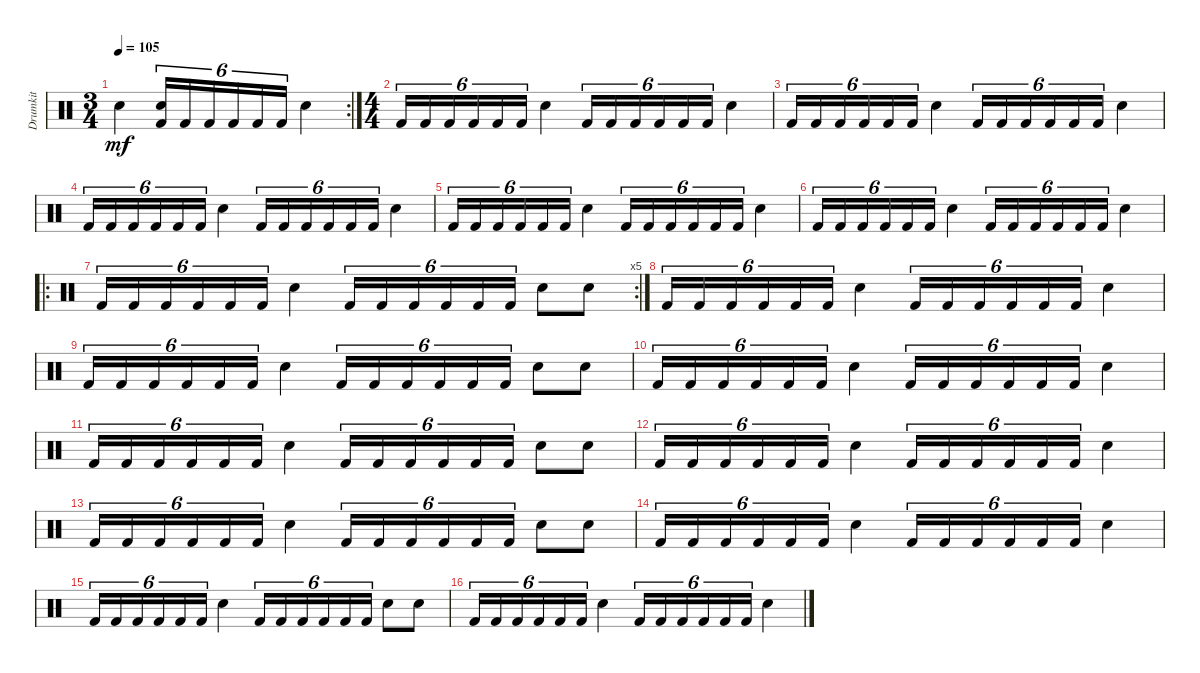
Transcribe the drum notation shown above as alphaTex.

\track ("Drumkit" "Drumkit") {instrument percussion}
\staff {score}
\articulation defaults
\rc 2
\ts (3 4)
\tempo 105
\clef neutral
\ks c "Snare (hit) 2".4{dy mf}
("Snare (hit) 2" "Kick (hit) 2").16{tu (6 4)} "Kick (hit) 2".16{tu (6 4)} "Kick (hit) 2".16{tu (6 4)} "Kick (hit) 2".16{tu (6 4)} "Kick (hit) 2".16{tu (6 4)} "Kick (hit) 2".16{tu (6 4)} "Snare (hit) 2".4 |
\ts (4 4)
"Kick (hit) 2".16{tu (6 4)} "Kick (hit) 2".16{tu (6 4)} "Kick (hit) 2".16{tu (6 4)} "Kick (hit) 2".16{tu (6 4)} "Kick (hit) 2".16{tu (6 4)} "Kick (hit) 2".16{tu (6 4)} "Snare (hit) 2".4 "Kick (hit) 2".16{tu (6 4)} "Kick (hit) 2".16{tu (6 4)} "Kick (hit) 2".16{tu (6 4)} "Kick (hit) 2".16{tu (6 4)} "Kick (hit) 2".16{tu (6 4)} "Kick (hit) 2".16{tu (6 4)} "Snare (hit) 2".4 |
"Kick (hit) 2".16{tu (6 4)} "Kick (hit) 2".16{tu (6 4)} "Kick (hit) 2".16{tu (6 4)} "Kick (hit) 2".16{tu (6 4)} "Kick (hit) 2".16{tu (6 4)} "Kick (hit) 2".16{tu (6 4)} "Snare (hit) 2".4 "Kick (hit) 2".16{tu (6 4)} "Kick (hit) 2".16{tu (6 4)} "Kick (hit) 2".16{tu (6 4)} "Kick (hit) 2".16{tu (6 4)} "Kick (hit) 2".16{tu (6 4)} "Kick (hit) 2".16{tu (6 4)} "Snare (hit) 2".4 |
"Kick (hit) 2".16{tu (6 4)} "Kick (hit) 2".16{tu (6 4)} "Kick (hit) 2".16{tu (6 4)} "Kick (hit) 2".16{tu (6 4)} "Kick (hit) 2".16{tu (6 4)} "Kick (hit) 2".16{tu (6 4)} "Snare (hit) 2".4 "Kick (hit) 2".16{tu (6 4)} "Kick (hit) 2".16{tu (6 4)} "Kick (hit) 2".16{tu (6 4)} "Kick (hit) 2".16{tu (6 4)} "Kick (hit) 2".16{tu (6 4)} "Kick (hit) 2".16{tu (6 4)} "Snare (hit) 2".4 |
"Kick (hit) 2".16{tu (6 4)} "Kick (hit) 2".16{tu (6 4)} "Kick (hit) 2".16{tu (6 4)} "Kick (hit) 2".16{tu (6 4)} "Kick (hit) 2".16{tu (6 4)} "Kick (hit) 2".16{tu (6 4)} "Snare (hit) 2".4 "Kick (hit) 2".16{tu (6 4)} "Kick (hit) 2".16{tu (6 4)} "Kick (hit) 2".16{tu (6 4)} "Kick (hit) 2".16{tu (6 4)} "Kick (hit) 2".16{tu (6 4)} "Kick (hit) 2".16{tu (6 4)} "Snare (hit) 2".4 |
"Kick (hit) 2".16{tu (6 4)} "Kick (hit) 2".16{tu (6 4)} "Kick (hit) 2".16{tu (6 4)} "Kick (hit) 2".16{tu (6 4)} "Kick (hit) 2".16{tu (6 4)} "Kick (hit) 2".16{tu (6 4)} "Snare (hit) 2".4 "Kick (hit) 2".16{tu (6 4)} "Kick (hit) 2".16{tu (6 4)} "Kick (hit) 2".16{tu (6 4)} "Kick (hit) 2".16{tu (6 4)} "Kick (hit) 2".16{tu (6 4)} "Kick (hit) 2".16{tu (6 4)} "Snare (hit) 2".4 |
\ro
\rc 5 "Kick (hit) 2".16{tu (6 4)} "Kick (hit) 2".16{tu (6 4)} "Kick (hit) 2".16{tu (6 4)} "Kick (hit) 2".16{tu (6 4)} "Kick (hit) 2".16{tu (6 4)} "Kick (hit) 2".16{tu (6 4)} "Snare (hit) 2".4 "Kick (hit) 2".16{tu (6 4)} "Kick (hit) 2".16{tu (6 4)} "Kick (hit) 2".16{tu (6 4)} "Kick (hit) 2".16{tu (6 4)} "Kick (hit) 2".16{tu (6 4)} "Kick (hit) 2".16{tu (6 4)} "Snare (hit) 2".8 "Snare (hit) 2".8
|
"Kick (hit) 2".16{tu (6 4)} "Kick (hit) 2".16{tu (6 4)} "Kick (hit) 2".16{tu (6 4)} "Kick (hit) 2".16{tu (6 4)} "Kick (hit) 2".16{tu (6 4)} "Kick (hit) 2".16{tu (6 4)} "Snare (hit) 2".4 "Kick (hit) 2".16{tu (6 4)} "Kick (hit) 2".16{tu (6 4)} "Kick (hit) 2".16{tu (6 4)} "Kick (hit) 2".16{tu (6 4)} "Kick (hit) 2".16{tu (6 4)} "Kick (hit) 2".16{tu (6 4)} "Snare (hit) 2".4 |
"Kick (hit) 2".16{tu (6 4)} "Kick (hit) 2".16{tu (6 4)} "Kick (hit) 2".16{tu (6 4)} "Kick (hit) 2".16{tu (6 4)} "Kick (hit) 2".16{tu (6 4)} "Kick (hit) 2".16{tu (6 4)} "Snare (hit) 2".4 "Kick (hit) 2".16{tu (6 4)} "Kick (hit) 2".16{tu (6 4)} "Kick (hit) 2".16{tu (6 4)} "Kick (hit) 2".16{tu (6 4)} "Kick (hit) 2".16{tu (6 4)} "Kick (hit) 2".16{tu (6 4)} "Snare (hit) 2".8 "Snare (hit) 2".8 |
"Kick (hit) 2".16{tu (6 4)} "Kick (hit) 2".16{tu (6 4)} "Kick (hit) 2".16{tu (6 4)} "Kick (hit) 2".16{tu (6 4)} "Kick (hit) 2".16{tu (6 4)} "Kick (hit) 2".16{tu (6 4)} "Snare (hit) 2".4 "Kick (hit) 2".16{tu (6 4)} "Kick (hit) 2".16{tu (6 4)} "Kick (hit) 2".16{tu (6 4)} "Kick (hit) 2".16{tu (6 4)} "Kick (hit) 2".16{tu (6 4)} "Kick (hit) 2".16{tu (6 4)} "Snare (hit) 2".4 |
"Kick (hit) 2".16{tu (6 4)} "Kick (hit) 2".16{tu (6 4)} "Kick (hit) 2".16{tu (6 4)} "Kick (hit) 2".16{tu (6 4)} "Kick (hit) 2".16{tu (6 4)} "Kick (hit) 2".16{tu (6 4)} "Snare (hit) 2".4 "Kick (hit) 2".16{tu (6 4)} "Kick (hit) 2".16{tu (6 4)} "Kick (hit) 2".16{tu (6 4)} "Kick (hit) 2".16{tu (6 4)} "Kick (hit) 2".16{tu (6 4)} "Kick (hit) 2".16{tu (6 4)} "Snare (hit) 2".8 "Snare (hit) 2".8 |
"Kick (hit) 2".16{tu (6 4)} "Kick (hit) 2".16{tu (6 4)} "Kick (hit) 2".16{tu (6 4)} "Kick (hit) 2".16{tu (6 4)} "Kick (hit) 2".16{tu (6 4)} "Kick (hit) 2".16{tu (6 4)} "Snare (hit) 2".4 "Kick (hit) 2".16{tu (6 4)} "Kick (hit) 2".16{tu (6 4)} "Kick (hit) 2".16{tu (6 4)} "Kick (hit) 2".16{tu (6 4)} "Kick (hit) 2".16{tu (6 4)} "Kick (hit) 2".16{tu (6 4)} "Snare (hit) 2".4 |
"Kick (hit) 2".16{tu (6 4)} "Kick (hit) 2".16{tu (6 4)} "Kick (hit) 2".16{tu (6 4)} "Kick (hit) 2".16{tu (6 4)} "Kick (hit) 2".16{tu (6 4)} "Kick (hit) 2".16{tu (6 4)} "Snare (hit) 2".4 "Kick (hit) 2".16{tu (6 4)} "Kick (hit) 2".16{tu (6 4)} "Kick (hit) 2".16{tu (6 4)} "Kick (hit) 2".16{tu (6 4)} "Kick (hit) 2".16{tu (6 4)} "Kick (hit) 2".16{tu (6 4)} "Snare (hit) 2".8 "Snare (hit) 2".8 |
"Kick (hit) 2".16{tu (6 4)} "Kick (hit) 2".16{tu (6 4)} "Kick (hit) 2".16{tu (6 4)} "Kick (hit) 2".16{tu (6 4)} "Kick (hit) 2".16{tu (6 4)} "Kick (hit) 2".16{tu (6 4)} "Snare (hit) 2".4 "Kick (hit) 2".16{tu (6 4)} "Kick (hit) 2".16{tu (6 4)} "Kick (hit) 2".16{tu (6 4)} "Kick (hit) 2".16{tu (6 4)} "Kick (hit) 2".16{tu (6 4)} "Kick (hit) 2".16{tu (6 4)} "Snare (hit) 2".4 |
"Kick (hit) 2".16{tu (6 4)} "Kick (hit) 2".16{tu (6 4)} "Kick (hit) 2".16{tu (6 4)} "Kick (hit) 2".16{tu (6 4)} "Kick (hit) 2".16{tu (6 4)} "Kick (hit) 2".16{tu (6 4)} "Snare (hit) 2".4 "Kick (hit) 2".16{tu (6 4)} "Kick (hit) 2".16{tu (6 4)} "Kick (hit) 2".16{tu (6 4)} "Kick (hit) 2".16{tu (6 4)} "Kick (hit) 2".16{tu (6 4)} "Kick (hit) 2".16{tu (6 4)} "Snare (hit) 2".8 "Snare (hit) 2".8 |
"Kick (hit) 2".16{tu (6 4)} "Kick (hit) 2".16{tu (6 4)} "Kick (hit) 2".16{tu (6 4)} "Kick (hit) 2".16{tu (6 4)} "Kick (hit) 2".16{tu (6 4)} "Kick (hit) 2".16{tu (6 4)} "Snare (hit) 2".4 "Kick (hit) 2".16{tu (6 4)} "Kick (hit) 2".16{tu (6 4)} "Kick (hit) 2".16{tu (6 4)} "Kick (hit) 2".16{tu (6 4)} "Kick (hit) 2".16{tu (6 4)} "Kick (hit) 2".16{tu (6 4)} "Snare (hit) 2".4
